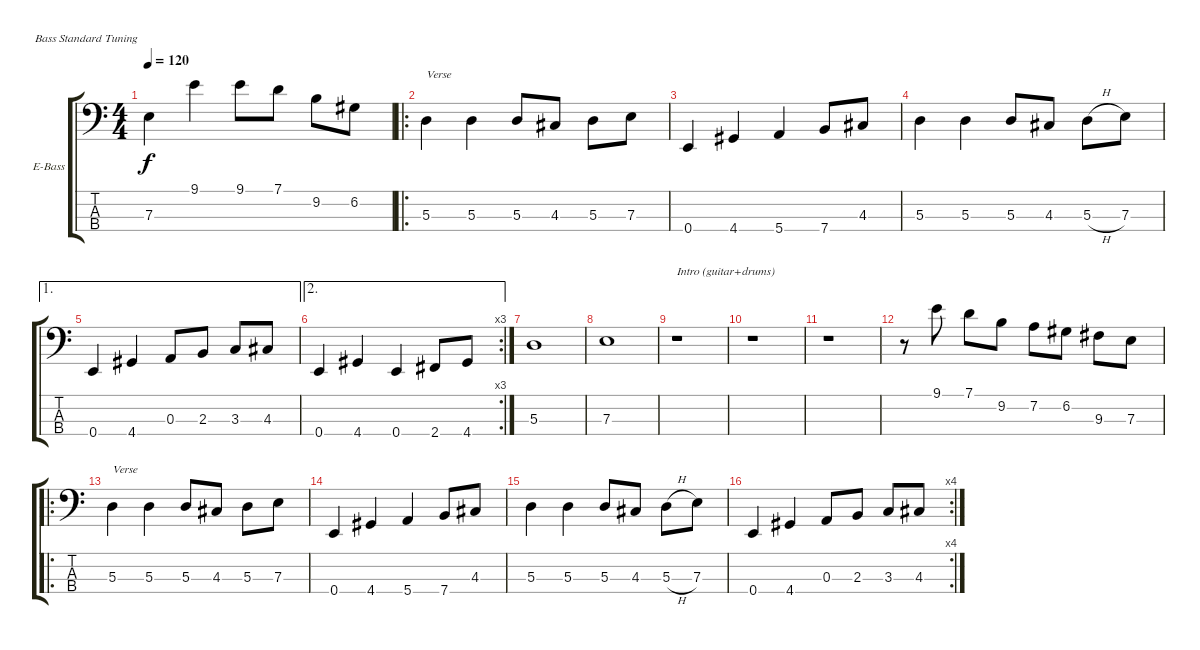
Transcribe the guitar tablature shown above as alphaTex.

\bracketExtendMode groupsimilarinstruments
\firstSystemTrackNameOrientation horizontal
\otherSystemsTrackNameOrientation horizontal
\track ("Bass" "E-Bass") {instrument electricbasspick}
\staff {score tabs}
\tuning (G2 D2 A1 E1)
\ts (4 4)
\tempo 120
\clef f4
\ks c
7.3.4{dy f} 9.1.4 9.1.8 7.1.8 9.2.8 6.2.8 |
\ro
5.3.4{txt "Verse"} 5.3.4 5.3.8 4.3.8 5.3.8 7.3.8 |
0.4.4 4.4.4 5.4.4 7.4.8 4.3.8 |
5.3.4 5.3.4 5.3.8 4.3.8 5.3{h}.8 7.3.8 |
\ae 1
0.4.4 4.4.4 0.3.8 2.3.8 3.3.8 4.3.8 |
\ae 2
\rc 3
0.4.4 4.4.4 0.4.4 2.4.8 4.4.8 |
5.3.1 |
7.3.1 |
r.1{txt "Intro (guitar+drums)"} |
r.1 |
r.1 |
r.8 9.1.8 7.1.8 9.2.8 7.2.8 6.2.8 9.3.8 7.3.8 |
\ro
5.3.4{txt "Verse"} 5.3.4 5.3.8 4.3.8 5.3.8 7.3.8 |
0.4.4 4.4.4 5.4.4 7.4.8 4.3.8 |
5.3.4 5.3.4 5.3.8 4.3.8 5.3{h}.8 7.3.8 |
\rc 4
0.4.4 4.4.4 0.3.8 2.3.8 3.3.8 4.3.8
